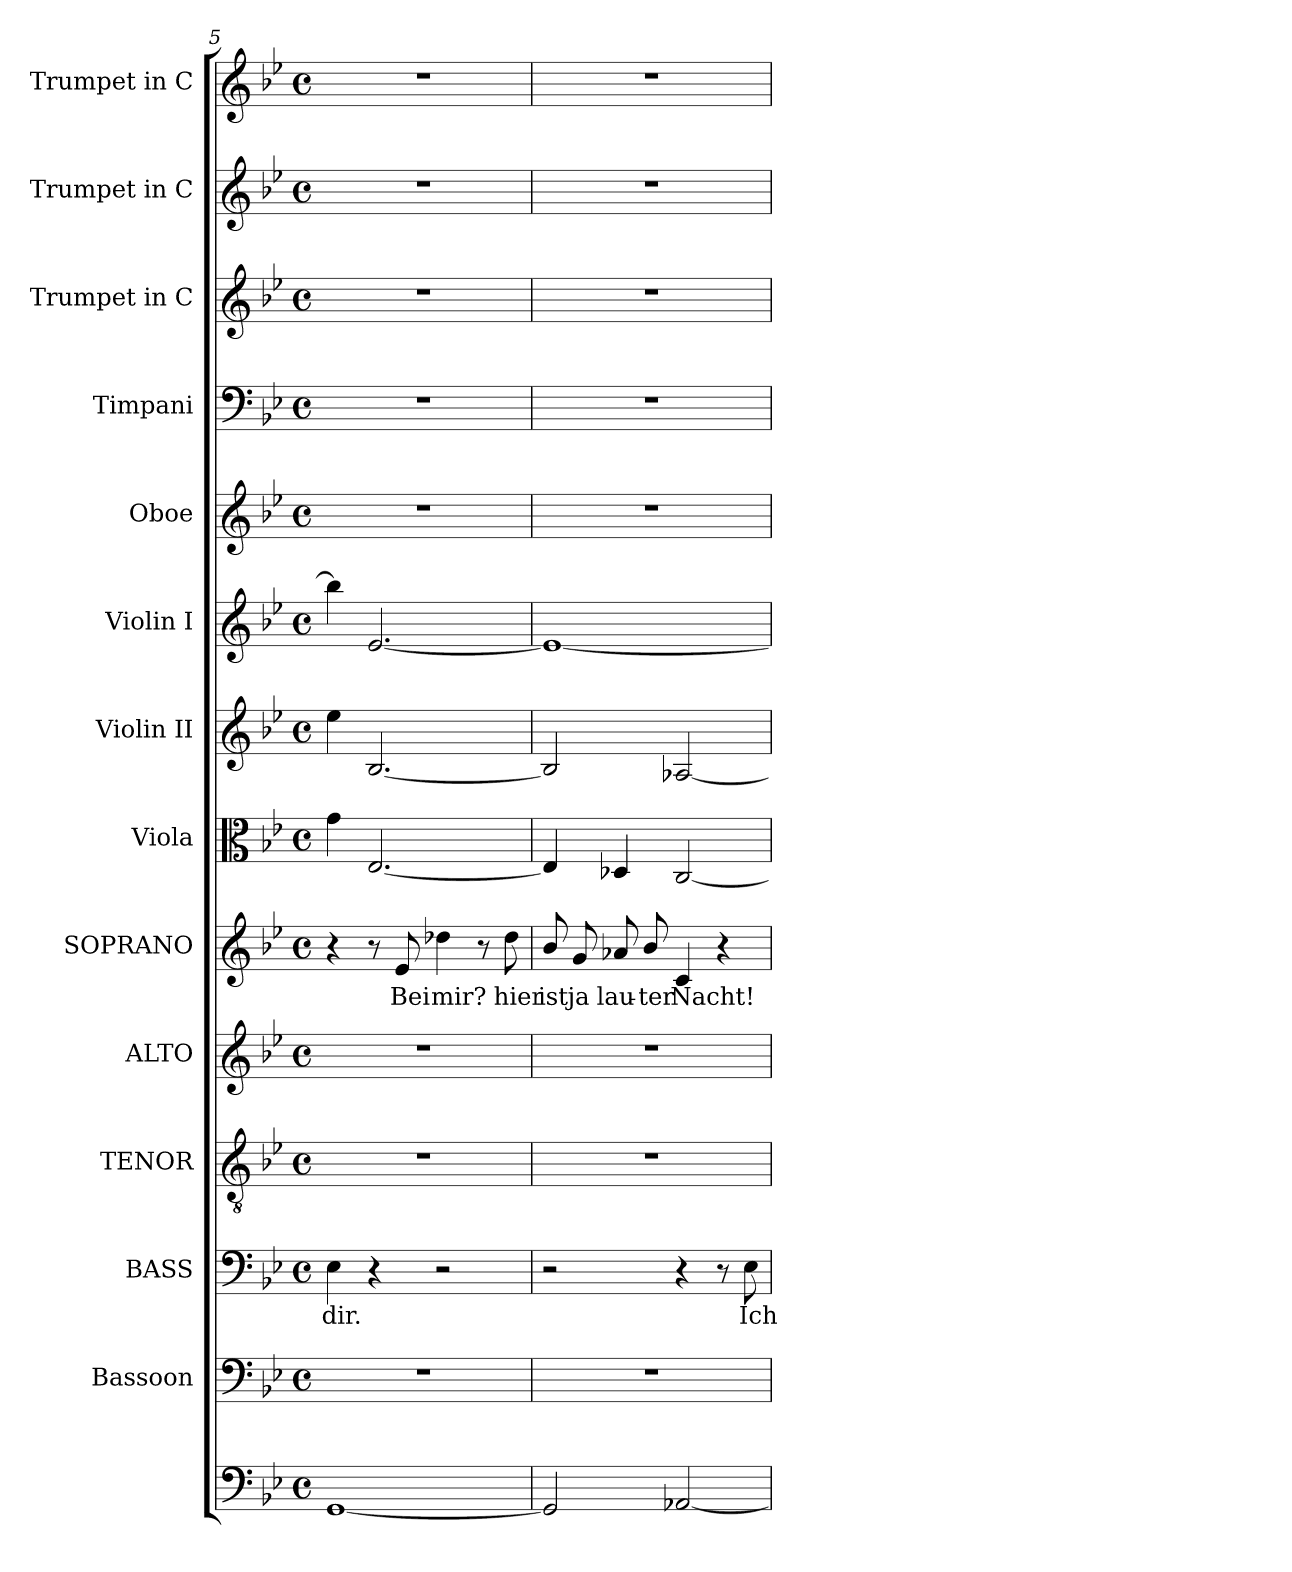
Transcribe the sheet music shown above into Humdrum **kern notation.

**kern	**kern	**kern	**text	**kern	**kern	**kern	**text	**kern	**kern	**kern	**kern	**kern	**kern	**kern	**kern
*part14	*part13	*part12	*part12	*part11	*part10	*part9	*part9	*part8	*part7	*part6	*part5	*part4	*part3	*part2	*part1
*staff14	*staff13	*staff12	*staff12	*staff11	*staff10	*staff9	*staff9	*staff8	*staff7	*staff6	*staff5	*staff4	*staff3	*staff2	*staff1
*	*I"Bassoon	*I"BASS	*	*I"TENOR	*I"ALTO	*I"SOPRANO	*	*I"Viola	*I"Violin II	*I"Violin I	*I"Oboe	*I"Timpani	*I"Trumpet in C	*I"Trumpet in C	*I"Trumpet in C
*	*	*	*	*	*I'Alto	*I'Soprano	*	*I'Viola	*I'Violin II	*I'Violin I	*I'Oboe	*I'Timp.	*	*	*
*clefF4	*clefF4	*clefF4	*	*clefGv2	*clefG2	*clefG2	*	*clefC3	*clefG2	*clefG2	*clefG2	*clefF4	*clefG2	*clefG2	*clefG2
*	*	*	*	*ITrd7c12	*	*	*	*	*	*	*	*	*	*	*
*k[b-e-]	*k[b-e-]	*k[b-e-]	*	*k[b-e-]	*k[b-e-]	*k[b-e-]	*	*k[b-e-]	*k[b-e-]	*k[b-e-]	*k[b-e-]	*k[b-e-]	*k[b-e-]	*k[b-e-]	*k[b-e-]
*B-:	*B-:	*B-:	*	*B-:	*B-:	*B-:	*	*B-:	*B-:	*B-:	*B-:	*B-:	*B-:	*B-:	*B-:
*M4/4	*M4/4	*M4/4	*	*M4/4	*M4/4	*M4/4	*	*M4/4	*M4/4	*M4/4	*M4/4	*M4/4	*M4/4	*M4/4	*M4/4
*met(c)	*met(c)	*met(c)	*	*met(c)	*met(c)	*met(c)	*	*met(c)	*met(c)	*met(c)	*met(c)	*met(c)	*met(c)	*met(c)	*met(c)
=5	=5	=5	=5	=5	=5	=5	=5	=5	=5	=5	=5	=5	=5	=5	=5
!	!	!	!LO:LY:b:color=#000000	!	!	!	!	!	!	!	!	!	!	!	!
[1GGi	1r	4E-i\	dir.	1r	1r	4r	.	4gi\	4ee-i\	4bb-i\]	1r	1r	1r	1r	1r
.	.	4r	.	.	.	8r	.	[2.E-i/	[2.B-i/	[2.e-i/	.	.	.	.	.
!	!	!	!	!	!	!	!LO:LY:b:color=#000000	!	!	!	!	!	!	!	!
.	.	.	.	.	.	8e-i/	Bei	.	.	.	.	.	.	.	.
!	!	!	!	!	!	!	!LO:LY:b:color=#000000	!	!	!	!	!	!	!	!
.	.	2r	.	.	.	4dd-Xi\	mir?	.	.	.	.	.	.	.	.
.	.	.	.	.	.	8r	.	.	.	.	.	.	.	.	.
!	!	!	!	!	!	!	!LO:LY:b:color=#000000	!	!	!	!	!	!	!	!
.	.	.	.	.	.	8dd-i\	hier	.	.	.	.	.	.	.	.
=6	=6	=6	=6	=6	=6	=6	=6	=6	=6	=6	=6	=6	=6	=6	=6
!	!	!	!	!	!	!	!LO:LY:b:color=#000000	!	!	!	!	!	!	!	!
2GGi/]	1r	2r	.	1r	1r	8b-i/	ist	4E-i/]	2B-i/]	1e-i_	1r	1r	1r	1r	1r
!	!	!	!	!	!	!	!LO:LY:b:color=#000000	!	!	!	!	!	!	!	!
.	.	.	.	.	.	8gi/	ja	.	.	.	.	.	.	.	.
!	!	!	!	!	!	!	!LO:LY:b:color=#000000	!	!	!	!	!	!	!	!
.	.	.	.	.	.	8a-Xi/	lau-	4D-Xi/	.	.	.	.	.	.	.
!	!	!	!	!	!	!	!LO:LY:b:color=#000000	!	!	!	!	!	!	!	!
.	.	.	.	.	.	8b-i/	-ter	.	.	.	.	.	.	.	.
!	!	!	!	!	!	!	!LO:LY:b:color=#000000	!	!	!	!	!	!	!	!
[2AA-Xi/	.	4r	.	.	.	4ci/	Nacht!	[2Ci/	[2A-Xi/	.	.	.	.	.	.
.	.	8r	.	.	.	4r	.	.	.	.	.	.	.	.	.
!	!	!	!LO:LY:b:color=#000000	!	!	!	!	!	!	!	!	!	!	!	!
.	.	8E-i\	Ich	.	.	.	.	.	.	.	.	.	.	.	.
=	=	=	=	=	=	=	=	=	=	=	=	=	=	=	=
*-	*-	*-	*-	*-	*-	*-	*-	*-	*-	*-	*-	*-	*-	*-	*-
